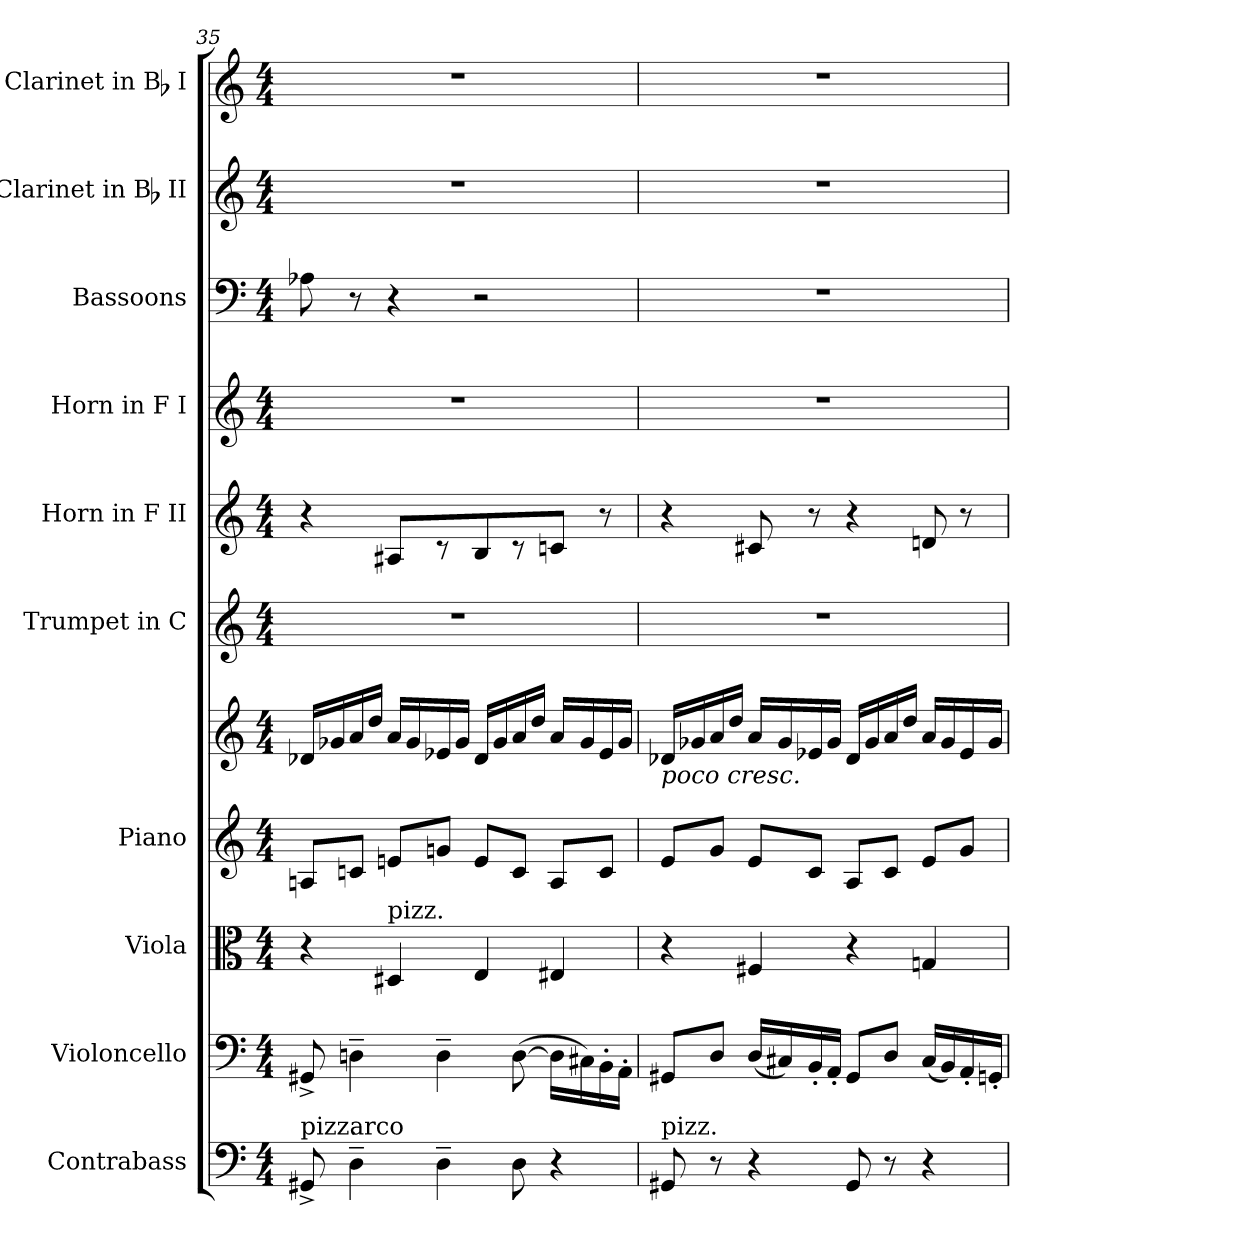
**kern	**kern	**kern	**kern	**kern	**kern	**kern	**kern	**kern	**kern	**kern
*part10	*part9	*part8	*part7	*part7	*part6	*part5	*part4	*part3	*part2	*part1
*staff11	*staff10	*staff9	*staff8	*staff7	*staff6	*staff5	*staff4	*staff3	*staff2	*staff1
*I"Contrabass	*I"Violoncello	*I"Viola	*I"Piano	*	*I"Trumpet in C	*I"Horn in F II	*I"Horn in F I	*I"Bassoons	*I"Clarinet in Bb II	*I"Clarinet in Bb I
*I'Cb.	*I'Vc.	*I'Vla.	*I'Pno	*	*	*I'Hn.	*I'Hn.	*I'Bsn.	*I'Cl.	*I'Cl.
*clefF4	*clefF4	*clefC3	*clefG2	*clefG2	*clefG2	*clefG2	*clefG2	*clefF4	*clefG2	*clefG2
*ITrd7c12	*	*	*	*	*	*ITrd4c7	*ITrd4c7	*	*ITrd1c2	*ITrd1c2
*k[]	*k[]	*k[]	*k[]	*k[]	*k[]	*k[b-]	*k[b-]	*k[]	*k[b-e-]	*k[b-e-]
*M4/4	*M4/4	*M4/4	*M4/4	*M4/4	*M4/4	*M4/4	*M4/4	*M4/4	*M4/4	*M4/4
=35	=35	=35	=35	=35	=35	=35	=35	=35	=35	=35
!LO:TX:a:t=pizz.	!	!	!	!	!	!	!	!	!	!
8GGG#X^	8GG#X^	4r	8An/L	16d-XLL	1r	4r	1r	8A-X	1r	1r
.	.	.	.	16g-X	.	.	.	.	.	.
!LO:TX:a:t=arco	!	!	!	!	!	!	!	!	!	!
4DD~	4Dn~	.	8cn/J	16a	.	.	.	8r	.	.
.	.	.	.	16ddJJ	.	.	.	.	.	.
!	!	!LO:TX:a:t=pizz.	!	!	!	!	!	!	!	!
.	.	4D#X	8en/L	16aLL	.	8D#XL	.	4r	.	.
.	.	.	.	16g-	.	.	.	.	.	.
4DD~	4D~	.	8gn/J	16e-X	.	8r	.	.	.	.
.	.	.	.	16g-JJ	.	.	.	.	.	.
.	.	4E	8e/L	16d-LL	.	8E	.	2r	.	.
.	.	.	.	16g-	.	.	.	.	.	.
8DD	([8D	.	8c/J	16a	.	8r	.	.	.	.
.	.	.	.	16ddJJ	.	.	.	.	.	.
4r	16D\LL]	4E#X	8A/L	16aLL	.	8FnJ	.	.	.	.
.	16C#X)	.	.	16g-	.	.	.	.	.	.
.	16BB'	.	8c/J	16e-	.	8r	.	.	.	.
.	16AA'JJ	.	.	16g-JJ	.	.	.	.	.	.
=36	=36	=36	=36	=36	=36	=36	=36	=36	=36	=36
!	!	!	!	!LO:TX:b:i:t=poco cresc.	!	!	!	!	!	!
!LO:TX:a:t=pizz.	!	!	!	!	!	!	!	!	!	!
8GGG#X	8GG#XL	4r	8e/L	16d-XLL	1r	4r	1r	1r	1r	1r
.	.	.	.	16g-X	.	.	.	.	.	.
8r	8DJ	.	8g/J	16a	.	.	.	.	.	.
.	.	.	.	16ddJJ	.	.	.	.	.	.
4r	(16DLL	4F#X	8e/L	16aLL	.	8F#X	.	.	.	.
.	16C#X)	.	.	16g-	.	.	.	.	.	.
.	16BB'	.	8c/J	16e-X	.	8r	.	.	.	.
.	16AA'JJ	.	.	16g-JJ	.	.	.	.	.	.
8GGG#	8GG#L	4r	8A/L	16d-LL	.	4r	.	.	.	.
.	.	.	.	16g-	.	.	.	.	.	.
8r	8DJ	.	8c/J	16a	.	.	.	.	.	.
.	.	.	.	16ddJJ	.	.	.	.	.	.
4r	(16C#LL	4Gn	8e/L	16aLL	.	8Gn	.	.	.	.
.	16BB)	.	.	16g-	.	.	.	.	.	.
.	16AA'	.	8g/J	16e-	.	8r	.	.	.	.
.	16GGn'JJ	.	.	16g-JJ	.	.	.	.	.	.
=	=	=	=	=	=	=	=	=	=	=
*-	*-	*-	*-	*-	*-	*-	*-	*-	*-	*-
